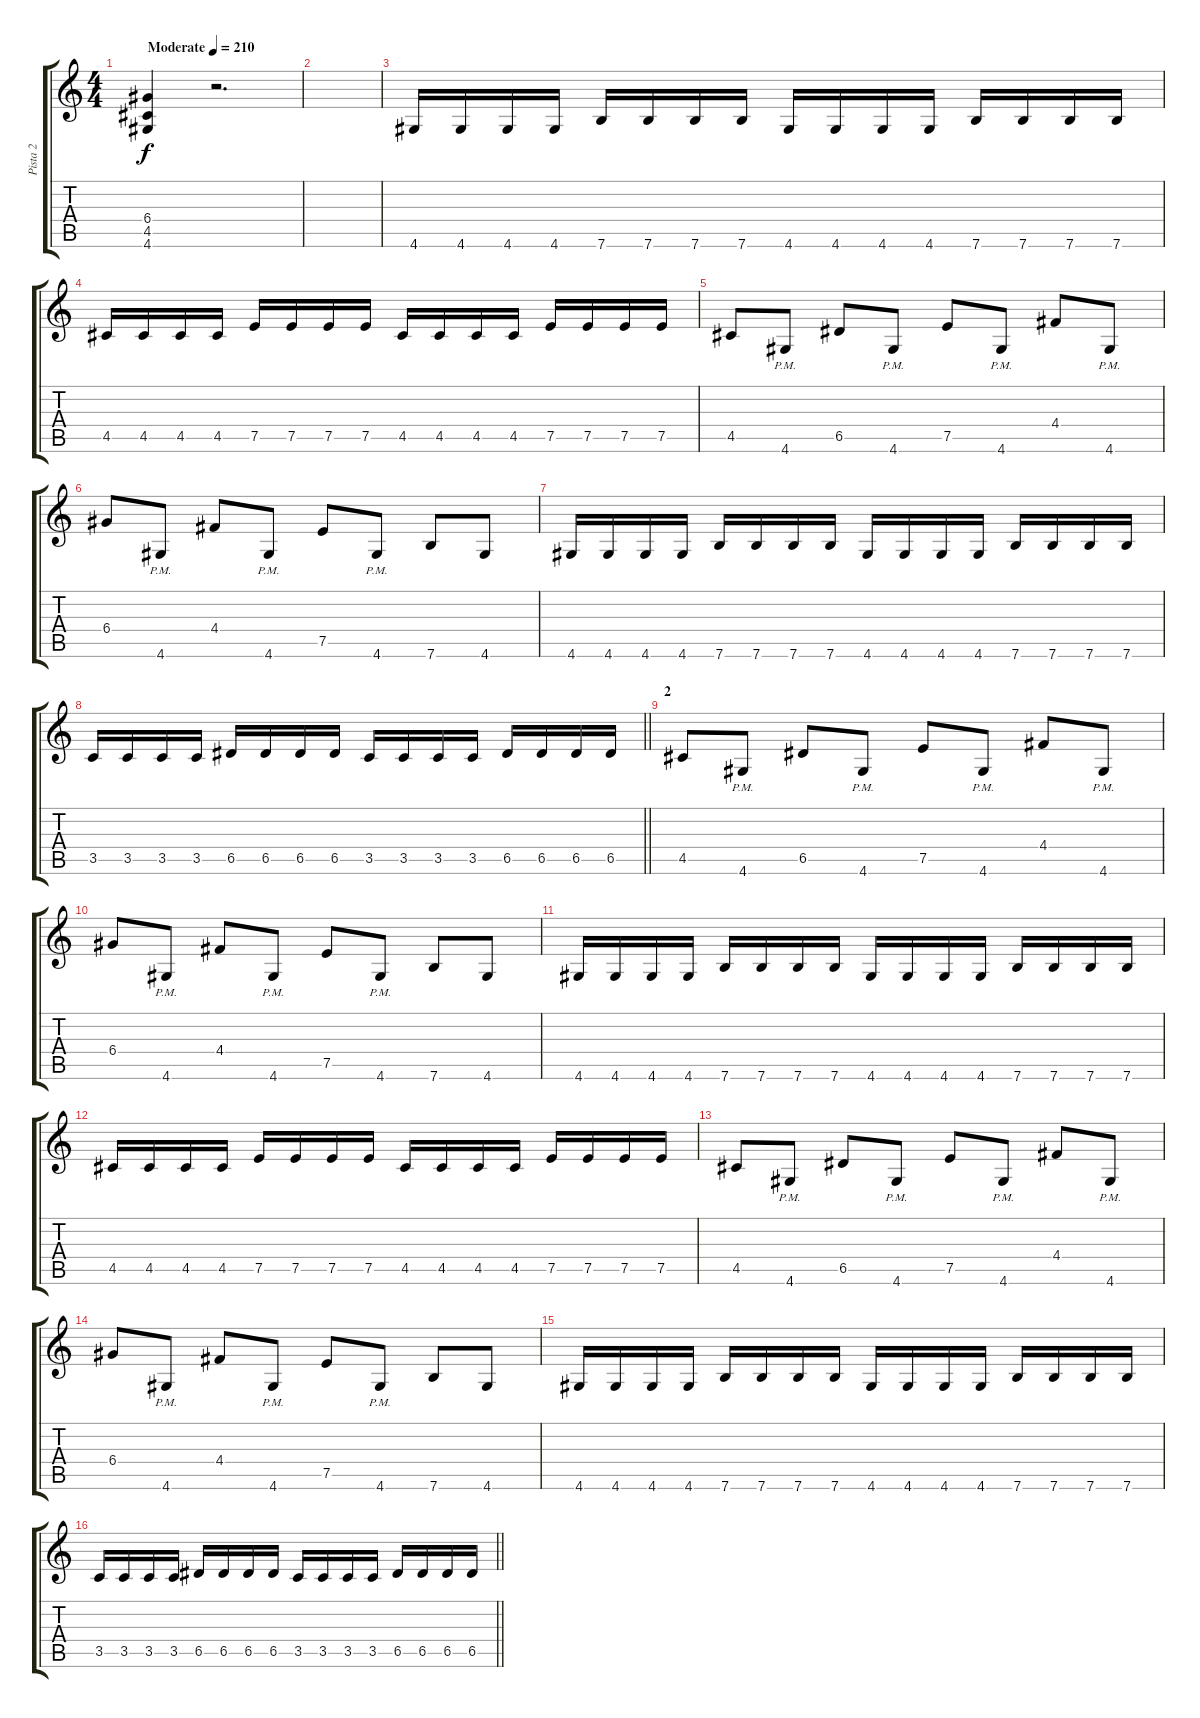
\track ("Pista 2" "Pista 2") {instrument distortionguitar}
\staff {score tabs}
\tuning (E4 B3 G3 D3 A2 E2) {hide}
\ts (4 4)
\tempo (210 "Moderate")
\tempo 208
\tempo (210 "Moderate")
\clef g2
\ks c
(6.4 4.5 4.6).4{dy f instrument distortionguitar} r.2{d} |
|
4.6.16 4.6.16 4.6.16 4.6.16 7.6.16 7.6.16 7.6.16 7.6.16 4.6.16 4.6.16 4.6.16 4.6.16 7.6.16 7.6.16 7.6.16 7.6.16 |
4.5.16 4.5.16 4.5.16 4.5.16 7.5.16 7.5.16 7.5.16 7.5.16 4.5.16 4.5.16 4.5.16 4.5.16 7.5.16 7.5.16 7.5.16 7.5.16 |
4.5.8 4.6{pm}.8 6.5.8 4.6{pm}.8 7.5.8 4.6{pm}.8 4.4.8 4.6{pm}.8 |
6.4.8 4.6{pm}.8 4.4.8 4.6{pm}.8 7.5.8 4.6{pm}.8 7.6.8 4.6.8 |
4.6.16 4.6.16 4.6.16 4.6.16 7.6.16 7.6.16 7.6.16 7.6.16 4.6.16 4.6.16 4.6.16 4.6.16 7.6.16 7.6.16 7.6.16 7.6.16 |
\barLineRight lightlight
3.5.16 3.5.16 3.5.16 3.5.16 6.5.16 6.5.16 6.5.16 6.5.16 3.5.16 3.5.16 3.5.16 3.5.16 6.5.16 6.5.16 6.5.16 6.5.16 |
\section ("" "2")
4.5.8 4.6{pm}.8 6.5.8 4.6{pm}.8 7.5.8 4.6{pm}.8 4.4.8 4.6{pm}.8 |
6.4.8 4.6{pm}.8 4.4.8 4.6{pm}.8 7.5.8 4.6{pm}.8 7.6.8 4.6.8 |
4.6.16 4.6.16 4.6.16 4.6.16 7.6.16 7.6.16 7.6.16 7.6.16 4.6.16 4.6.16 4.6.16 4.6.16 7.6.16 7.6.16 7.6.16 7.6.16 |
4.5.16 4.5.16 4.5.16 4.5.16 7.5.16 7.5.16 7.5.16 7.5.16 4.5.16 4.5.16 4.5.16 4.5.16 7.5.16 7.5.16 7.5.16 7.5.16 |
4.5.8 4.6{pm}.8 6.5.8 4.6{pm}.8 7.5.8 4.6{pm}.8 4.4.8 4.6{pm}.8 |
6.4.8 4.6{pm}.8 4.4.8 4.6{pm}.8 7.5.8 4.6{pm}.8 7.6.8 4.6.8 |
4.6.16 4.6.16 4.6.16 4.6.16 7.6.16 7.6.16 7.6.16 7.6.16 4.6.16 4.6.16 4.6.16 4.6.16 7.6.16 7.6.16 7.6.16 7.6.16 |
\barLineRight lightlight
3.5.16 3.5.16 3.5.16 3.5.16 6.5.16 6.5.16 6.5.16 6.5.16 3.5.16 3.5.16 3.5.16 3.5.16 6.5.16 6.5.16 6.5.16 6.5.16
